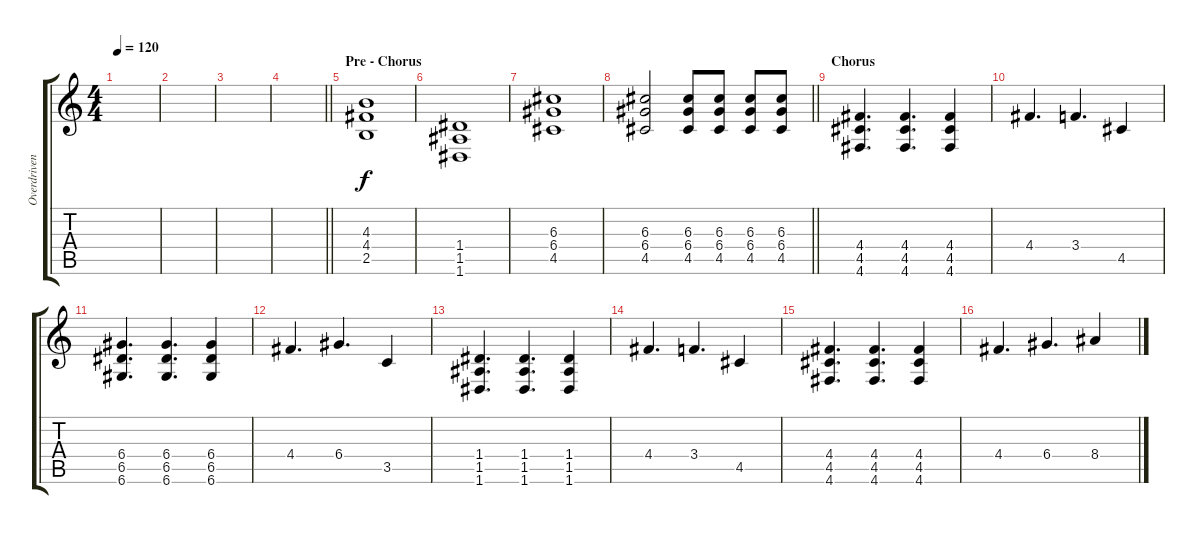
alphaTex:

\track ("Overdriven" "Overdriven") {instrument overdrivenguitar}
\staff {score tabs}
\tuning (E4 B3 G3 D3 A2 D2) {hide}
\ts (4 4)
\tempo 120
\clef g2
\ks c
|
|
|
\barLineRight lightlight
|
\section ("" "Pre - Chorus")
(4.3 4.4 2.5).1 |
(1.4 1.5 1.6).1 |
(6.3 6.4 4.5).1 |
\barLineRight lightlight
(6.3 6.4 4.5).2 (6.3 6.4 4.5).8 (6.3 6.4 4.5).8 (6.3 6.4 4.5).8 (6.3 6.4 4.5).8 |
\section ("" "Chorus")
(4.4 4.5 4.6).4{d} (4.4 4.5 4.6).4{d} (4.4 4.5 4.6).4 |
4.4.4{d} 3.4.4{d} 4.5.4 |
(6.4 6.5 6.6).4{d} (6.4 6.5 6.6).4{d} (6.4 6.5 6.6).4 |
4.4.4{d} 6.4.4{d} 3.5.4 |
(1.4 1.5 1.6).4{d} (1.4 1.5 1.6).4{d} (1.4 1.5 1.6).4 |
4.4.4{d} 3.4.4{d} 4.5.4 |
(4.4 4.5 4.6).4{d} (4.4 4.5 4.6).4{d} (4.4 4.5 4.6).4 |
4.4.4{d} 6.4.4{d} 8.4.4
